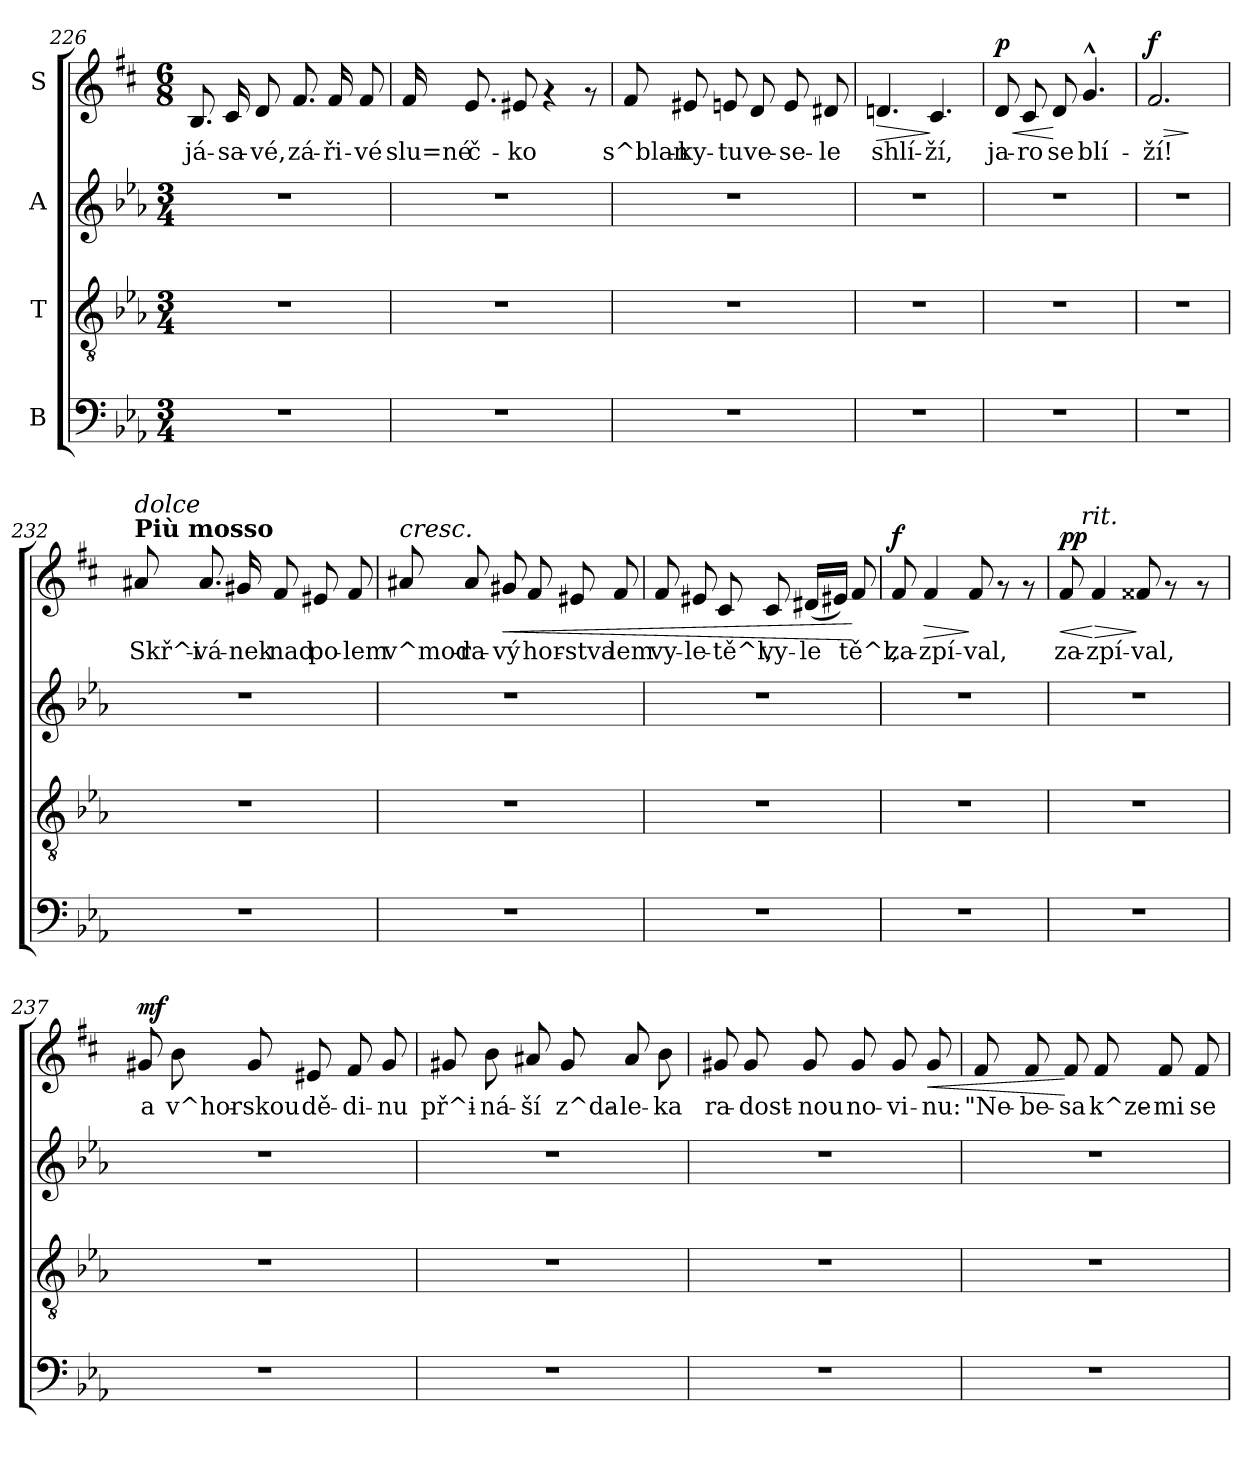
**kern	**kern	**kern	**kern	**text	**dynam
*part4	*part3	*part2	*part1	*part1	*part1
*staff4	*staff3	*staff2	*staff1	*staff1	*staff1
*I"B	*I"T	*I"A	*I"S	*	*
*clefF4	*clefGv2	*clefG2	*clefG2	*	*
*k[b-e-a-]	*k[b-e-a-]	*k[b-e-a-]	*k[f#c#]	*	*
*E-:	*E-:	*E-:	*D:	*	*
*M3/4	*M3/4	*M3/4	*M6/8	*	*
=226	=226	=226	=226	=226	=226
!	!	!	!	!LO:LY:b:rj	!
2.r	2.r	2.r	8.B/	já-	.
!	!	!	!	!LO:LY:b:rj	!
.	.	.	16c#/	-sa-	.
!	!	!	!	!LO:LY:b:rj	!
.	.	.	8d/	-vé,	.
!	!	!	!	!LO:LY:b:rj	!
.	.	.	8.f#/	zá-	.
!	!	!	!	!LO:LY:b:rj	!
.	.	.	16f#/	-ři-	.
!	!	!	!	!LO:LY:b:rj	!
.	.	.	8f#/	-vé	.
!!LO:LB:g=z
=227	=227	=227	=227	=227	=227
!	!	!	!	!LO:LY:b:rj	!
2.r	2.r	2.r	16f#/	slu=né	.
!	!	!	!	!LO:LY:b:rj	!
.	.	.	8.e/	č-	.
!	!	!	!	!LO:LY:b:rj	!
.	.	.	8e#X/	-ko	.
.	.	.	4rf	.	.
.	.	.	8rf	.	.
=228	=228	=228	=228	=228	=228
!	!	!	!	!LO:LY:b:rj	!
2.r	2.r	2.r	8f#/	s^blan-	.
!	!	!	!	!LO:LY:b:rj	!
.	.	.	8e#X/	-ky-	.
!	!	!	!	!LO:LY:b:rj	!
.	.	.	8en/	-tu	.
!	!	!	!	!LO:LY:b:rj	!
.	.	.	8d/	ve-	.
!	!	!	!	!LO:LY:b:rj	!
.	.	.	8e/	-se-	.
!	!	!	!	!LO:LY:b:rj	!
.	.	.	8d#X/	-le	.
=229	=229	=229	=229	=229	=229
!	!	!	!	!LO:LY:b:rj	!LO:HP:b
2.r	2.r	2.r	4.dn/	shlí-	>
!	!	!	!	!LO:LY:b:rj	!
.	.	.	4.c#/	-ží,	]
=230	=230	=230	=230	=230	=230
!	!	!	!	!LO:LY:b:rj	!LO:HP:b
!	!	!	!	!	!LO:DY:n=1:a
2.r	2.r	2.r	8d/	ja-	< p
!	!	!	!	!LO:LY:b:rj	!
.	.	.	8c#/	-ro	.
!	!	!	!	!LO:LY:b:rj	!
.	.	.	8d/	se	[
!	!	!	!	!LO:LY:b:rj	!
.	.	.	4.g^^>/	blí-	.
=231	=231	=231	=231	=231	=231
!	!	!	!	!LO:LY:b:rj	!LO:HP:b
!	!	!	!	!	!LO:DY:n=1:a
2.r	2.r	2.r	2.f#/	-ží!	> f
.	.	.	.	.	]
!!LO:LB:g=z
=232	=232	=232	=232	=232	=232
!	!	!	!LO:TX:a:B:t=Più mosso	!	!
!	!	!	!LO:TX:a:i:t=dolce	!	!
!	!	!	!	!LO:LY:b:rj	!
2.r	2.r	2.r	8a#X/	Skř^i-	.
!	!	!	!	!LO:LY:b:rj	!
.	.	.	8.a#/	-vá-	.
!	!	!	!	!LO:LY:b:rj	!
.	.	.	16g#X/	-nek	.
!	!	!	!	!LO:LY:b:rj	!
.	.	.	8f#/	nad	.
!	!	!	!	!LO:LY:b:rj	!
.	.	.	8e#X/	po-	.
!	!	!	!	!LO:LY:b:rj	!
.	.	.	8f#/	-lem	.
=233	=233	=233	=233	=233	=233
!	!	!	!LO:TX:a:i:t=cresc.	!	!
!	!	!	!	!LO:LY:b:rj	!
2.r	2.r	2.r	8a#X/	v^mod-	.
!	!	!	!	!LO:LY:b:rj	!
.	.	.	8a#/	-ra-	.
!	!	!	!	!LO:LY:b:rj	!LO:HP:b
.	.	.	8g#X/	-vý	<
!	!	!	!	!LO:LY:b:rj	!
.	.	.	8f#/	hor-	.
!	!	!	!	!LO:LY:b:rj	!
.	.	.	8e#X/	-stva	.
!	!	!	!	!LO:LY:b:rj	!
.	.	.	8f#/	lem	.
=234	=234	=234	=234	=234	=234
!	!	!	!	!LO:LY:b:rj	!
2.r	2.r	2.r	8f#/	vy-	.
!	!	!	!	!LO:LY:b:rj	!
.	.	.	8e#X/	-le-	.
!	!	!	!	!LO:LY:b:rj	!
.	.	.	8c#/	-tě^l,	.
!	!	!	!	!LO:LY:b:rj	!
.	.	.	8c#/	vy-	.
!	!	!	!	!LO:LY:b:rj	!
.	.	.	(<16d#X/L	-le-	.
!	!	!	!	!LO:LY:b:rj	!
.	.	.	16e#X/J)	--	.
!	!	!	!	!LO:LY:b:rj	!
.	.	.	8f#/	-tě^l,	[
!!LO:LB:g=z
=235	=235	=235	=235	=235	=235
!	!	!	!	!LO:LY:b:rj	!LO:DY:a
2.r	2.r	2.r	8f#/	za-	f
!	!	!	!	!LO:LY:b:rj	!LO:HP:b
.	.	.	4f#/	-zpí-	>
!	!	!	!	!LO:LY:b:rj	!
.	.	.	8f#/	-val,	]
.	.	.	8rf	.	.
.	.	.	8rf	.	.
=236	=236	=236	=236	=236	=236
!	!	!	!	!LO:LY:b:rj	!LO:HP:b
!	!	!	!	!	!LO:DY:n=1:a
*	*	*	*^	*	*
2.r	2.r	2.r	8f#/	16.ryy	za-	< pp
!	!	!	!	!LO:TX:a:i:t=rit.	!	!
.	.	.	.	2ryy	.	.
!	!	!	!	!	!LO:LY:b:rj	!LO:HP:n=1:b
.	.	.	4f#/	.	-zpí-	[ >
!	!	!	!	!	!LO:LY:b:rj	!
.	.	.	8f##X/	.	-val,	]
.	.	.	8rf	.	.	.
.	.	.	.	8ryy	.	.
.	.	.	8rf	.	.	.
.	.	.	.	32ryy	.	.
=237	=237	=237	=237	=237	=237	=237
!	!	!	!	!	!LO:LY:b:rj	!LO:DY:a
*	*	*	*v	*v	*	*
2.r	2.r	2.r	8g#X/	a	mf
!	!	!	!	!LO:LY:b:rj	!
.	.	.	8b\	v^hor-	.
!	!	!	!	!LO:LY:b:rj	!
.	.	.	8g#/	-skou	.
!	!	!	!	!LO:LY:b:rj	!
.	.	.	8e#X/	dě-	.
!	!	!	!	!LO:LY:b:rj	!
.	.	.	8f#/	-di-	.
!	!	!	!	!LO:LY:b:rj	!
.	.	.	8g#/	-nu	.
=238	=238	=238	=238	=238	=238
!	!	!	!	!LO:LY:b:rj	!
2.r	2.r	2.r	8g#X/	př^i-	.
!	!	!	!	!LO:LY:b:rj	!
.	.	.	8b\	-ná-	.
!	!	!	!	!LO:LY:b:rj	!
.	.	.	8a#X/	-ší	.
!	!	!	!	!LO:LY:b:rj	!
.	.	.	8g#/	z^da-	.
!	!	!	!	!LO:LY:b:rj	!
.	.	.	8a#/	-le-	.
!	!	!	!	!LO:LY:b:rj	!
.	.	.	8b\	-ka	.
!!LO:PB:g=z
=239	=239	=239	=239	=239	=239
!	!	!	!	!LO:LY:b:rj	!
2.r	2.r	2.r	8g#X/	ra-	.
!	!	!	!	!LO:LY:b:rj	!
.	.	.	8g#/	-dost-	.
!	!	!	!	!LO:LY:b:rj	!
.	.	.	8g#/	-nou	.
!	!	!	!	!LO:LY:b:rj	!
.	.	.	8g#/	no-	.
!	!	!	!	!LO:LY:b:rj	!
.	.	.	8g#/	-vi-	.
!	!	!	!	!LO:LY:b:rj	!LO:HP:b
.	.	.	8g#/	-nu:	<
=240	=240	=240	=240	=240	=240
!	!	!	!	!LO:LY:b:rj	!
2.r	2.r	2.r	8f#/	"Ne-	.
!	!	!	!	!LO:LY:b:rj	!
.	.	.	8f#/	-be-	.
!	!	!	!	!LO:LY:b:rj	!
.	.	.	8f#/	-sa	[
!	!	!	!	!LO:LY:b:rj	!
.	.	.	8f#/	k^ze-	.
!	!	!	!	!LO:LY:b:rj	!
.	.	.	8f#/	-mi	.
!	!	!	!	!LO:LY:b:rj	!
.	.	.	8f#/	se	.
=	=	=	=	=	=
*-	*-	*-	*-	*-	*-
